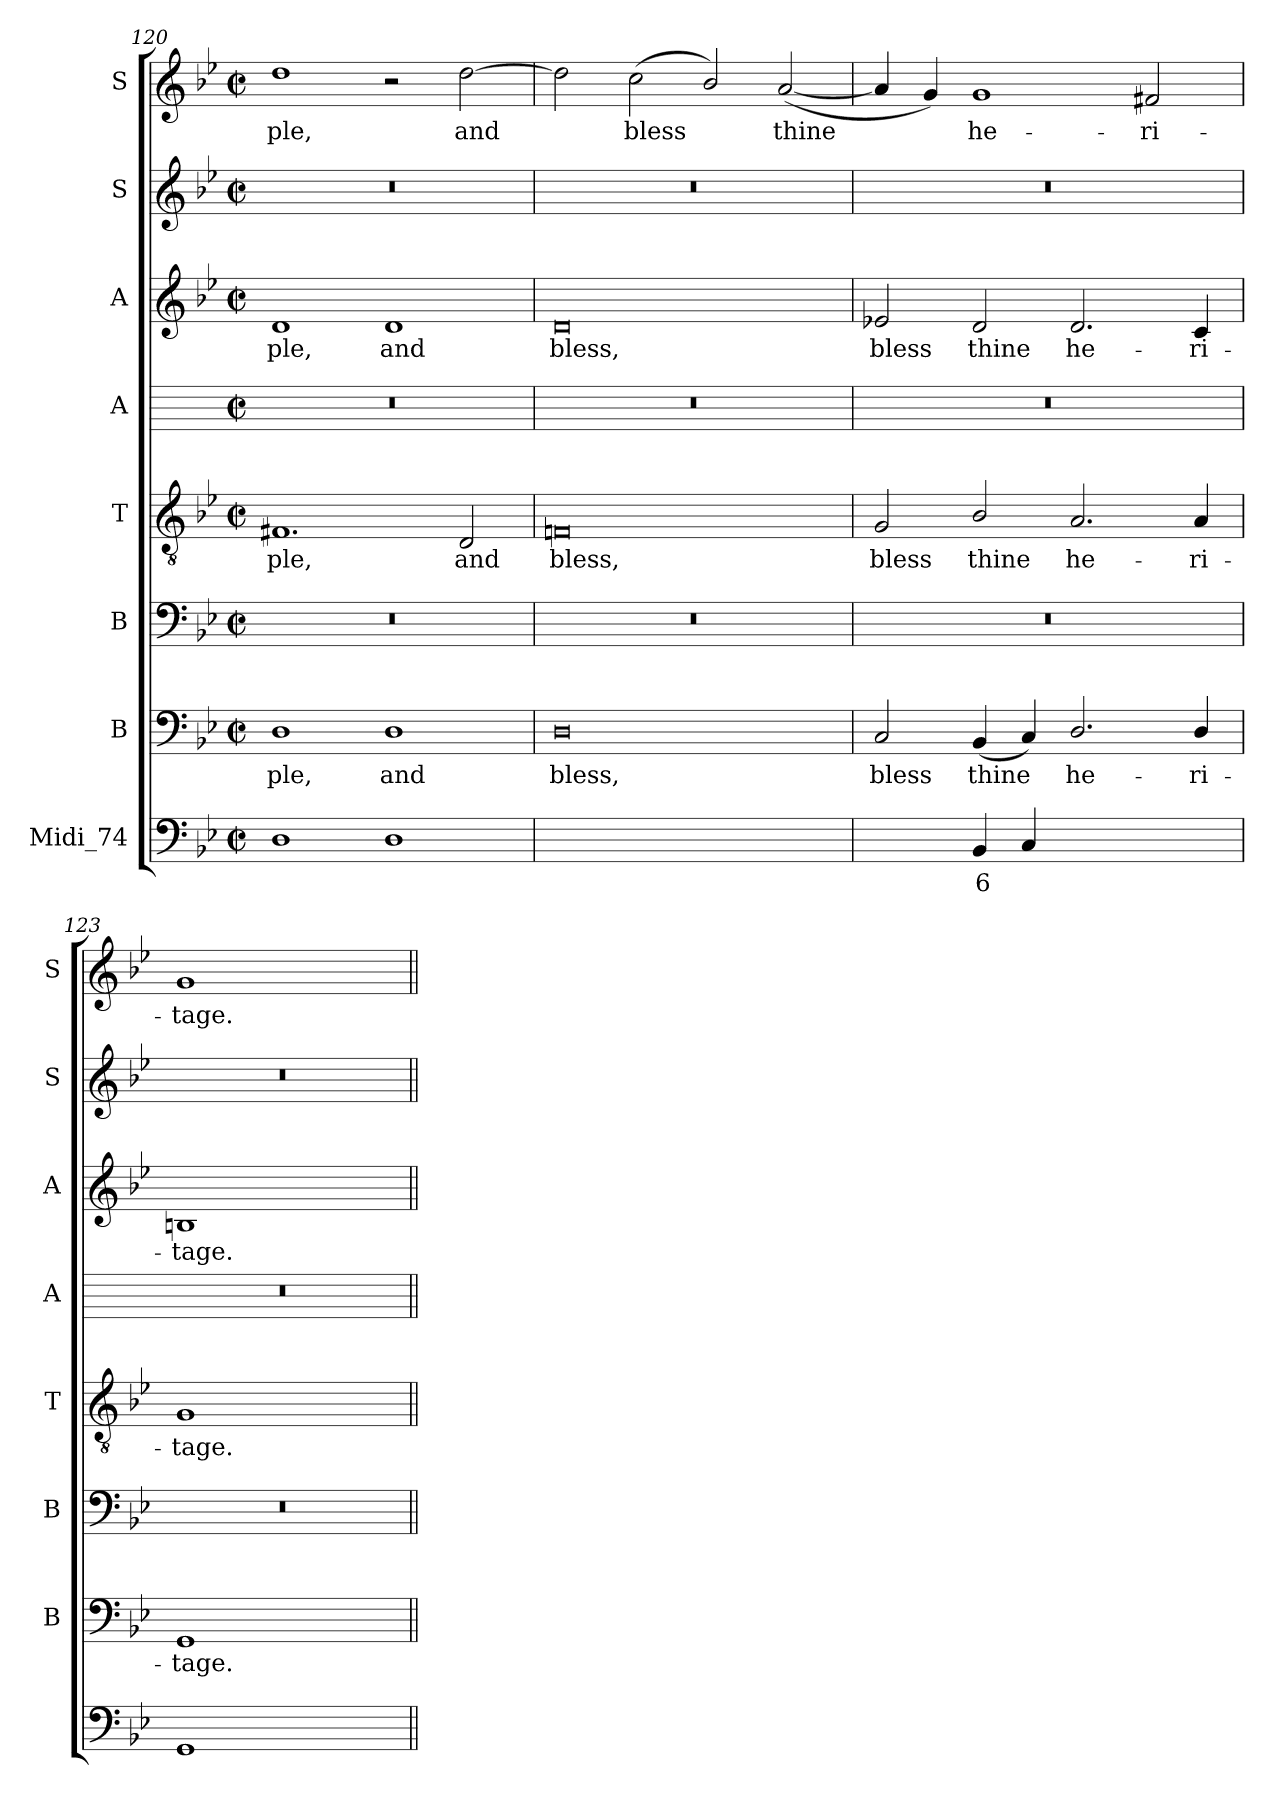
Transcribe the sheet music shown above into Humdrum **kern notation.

**kern	**text	**text	**kern	**text	**kern	**kern	**text	**kern	**kern	**text	**kern	**kern	**text
*part8	*part8	*part8	*part7	*part7	*part6	*part5	*part5	*part4	*part3	*part3	*part2	*part1	*part1
*staff8	*staff8	*staff8	*staff7	*staff7	*staff6	*staff5	*staff5	*staff4	*staff3	*staff3	*staff2	*staff1	*staff1
*I"Midi_74	*	*	*I"B	*	*I"B	*I"T	*	*I"A	*I"A	*	*I"S	*I"S	*
*	*	*	*I'B	*	*I'B	*I'T	*	*I'A	*I'A	*	*I'S	*I'S	*
*clefF4	*	*	*clefF4	*	*clefF4	*clefGv2	*	*	*clefG2	*	*clefG2	*clefG2	*
*k[b-e-]	*	*	*k[b-e-]	*	*k[b-e-]	*k[b-e-]	*	*	*k[b-e-]	*	*k[b-e-]	*k[b-e-]	*
*B-:	*	*	*B-:	*	*B-:	*B-:	*	*	*B-:	*	*B-:	*B-:	*
*M4/2	*	*	*M4/2	*	*M4/2	*M4/2	*	*M4/2	*M4/2	*	*M4/2	*M4/2	*
*met(c|)	*	*	*met(c|)	*	*met(c|)	*met(c|)	*	*met(c|)	*met(c|)	*	*met(c|)	*met(c|)	*
=120	=120	=120	=120	=120	=120	=120	=120	=120	=120	=120	=120	=120	=120
!	!	!	!	!LO:LY:b	!	!	!LO:LY:b	!	!	!LO:LY:b	!	!	!LO:LY:b
1D	.	.	1D	-ple,	0r	1.F#X	-ple,	0r	1d	-ple,	0r	1dd	-ple,
!	!	!	!	!LO:LY:b	!	!	!	!	!	!LO:LY:b	!	!	!
1D	.	.	1D	and	.	.	.	.	1d	and	.	2r	.
!	!	!	!	!	!	!	!LO:LY:b	!	!	!	!	!	!LO:LY:b
.	.	.	.	.	.	2D	and	.	.	.	.	[2dd	and
=121	=121	=121	=121	=121	=121	=121	=121	=121	=121	=121	=121	=121	=121
!	!LO:LY:b	!LO:LY:b	!	!LO:LY:b	!	!	!LO:LY:b	!	!	!LO:LY:b	!	!	!
[2Dyy	8	3	0D	bless,	0r	0Fn	bless,	0r	0d	bless,	0r	2dd]	.
!	!LO:LY:b	!	!	!	!	!	!	!	!	!	!	!	!LO:LY:b
2Dyy_	7	.	.	.	.	.	.	.	.	.	.	(<2cc	bless
!	!LO:LY:b	!	!	!	!	!	!	!	!	!	!	!	!
2Dyy_	6	.	.	.	.	.	.	.	.	.	.	2b-/)	.
!	!LO:LY:b	!	!	!	!	!	!	!	!	!	!	!	!LO:LY:b
2Dyy]	5	.	.	.	.	.	.	.	.	.	.	(<[2a	thine
=122	=122	=122	=122	=122	=122	=122	=122	=122	=122	=122	=122	=122	=122
!	!LO:LY:b	!LO:LY:b	!	!LO:LY:b	!	!	!LO:LY:b	!	!	!LO:LY:b	!	!	!
[4Cyy	6	5	2C	bless	0r	2G	bless	0r	2e-X	bless	0r	4a]	.
!	!LO:LY:b	!	!	!	!	!	!	!	!	!	!	!	!
4Cyy]	5	.	.	.	.	.	.	.	.	.	.	4g)	.
!	!LO:LY:b	!	!	!LO:LY:b	!	!	!LO:LY:b	!	!	!LO:LY:b	!	!	!LO:LY:b
4BB-	6	.	(<4BB-	thine	.	2B-/	thine	.	2d	thine	.	1g	he-
4C	.	.	4C)	.	.	.	.	.	.	.	.	.	.
!	!LO:LY:b	!	!	!LO:LY:b	!	!	!LO:LY:b	!	!	!LO:LY:b	!	!	!
[2D/yy	4	.	2.D/	he-	.	2.A	he-	.	2.d	he-	.	.	.
!	!LO:LY:b	!	!	!	!	!	!	!	!	!	!	!	!LO:LY:b
2Dyy]	3	.	.	.	.	.	.	.	.	.	.	2f#X	-ri-
!	!	!	!	!LO:LY:b	!	!	!LO:LY:b	!	!	!LO:LY:b	!	!	!
.	.	.	4D/	-ri-	.	4A	-ri-	.	4c	-ri-	.	.	.
=123	=123	=123	=123	=123	=123	=123	=123	=123	=123	=123	=123	=123	=123
!	!	!	!	!LO:LY:b	!	!	!LO:LY:b	!	!	!LO:LY:b	!	!	!LO:LY:b
1GG	.	.	1GG	-tage.	0r	1G	-tage.	0r	1Bn	-tage.	0r	1g	-tage.
1ryy	.	.	1ryy	.	.	1ryy	.	.	1ryy	.	.	1ryy	.
=||	=||	=||	=||	=||	=||	=||	=||	=||	=||	=||	=||	=||	=||
*-	*-	*-	*-	*-	*-	*-	*-	*-	*-	*-	*-	*-	*-
